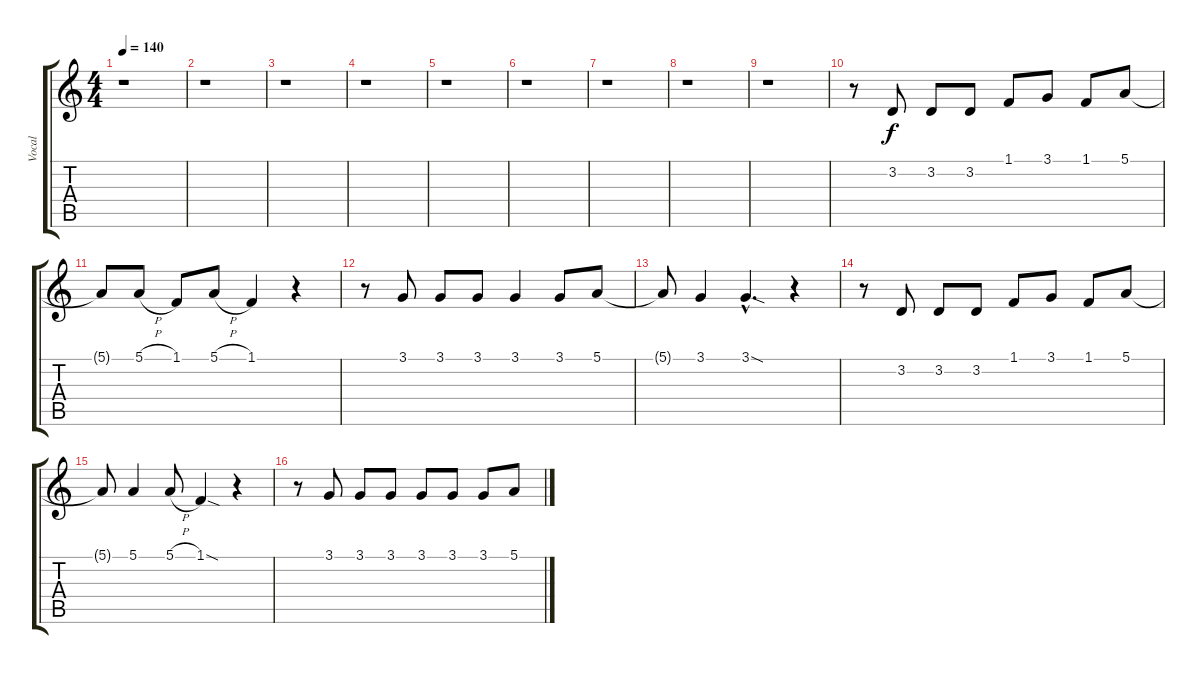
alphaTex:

\track ("Vocal" "Vocal") {instrument lead2sawtooth}
\staff {score tabs}
\tuning (E4 B3 G3 D3 A2 E2) {hide}
\ts (4 4)
\tempo 140
\clef g2
\ks c
r.1{dy f instrument lead2sawtooth} |
r.1 |
r.1 |
r.1 |
r.1 |
r.1 |
r.1 |
r.1 |
r.1 |
r.8 3.2.8 3.2.8 3.2.8 1.1.8 3.1.8 1.1.8 5.1.8 |
5.1{t}.8 5.1{h}.8 1.1.8 5.1{h}.8 1.1.4 r.4 |
r.8 3.1.8 3.1.8 3.1.8 3.1.4 3.1.8 5.1.8 |
5.1{t}.8 3.1.4 3.1{sod hac}.4{d} r.4 |
r.8 3.2.8 3.2.8 3.2.8 1.1.8 3.1.8 1.1.8 5.1.8 |
5.1{t}.8 5.1.4 5.1{h}.8 1.1{sod}.4 r.4 |
r.8 3.1.8 3.1.8 3.1.8 3.1.8 3.1.8 3.1.8 5.1.8
